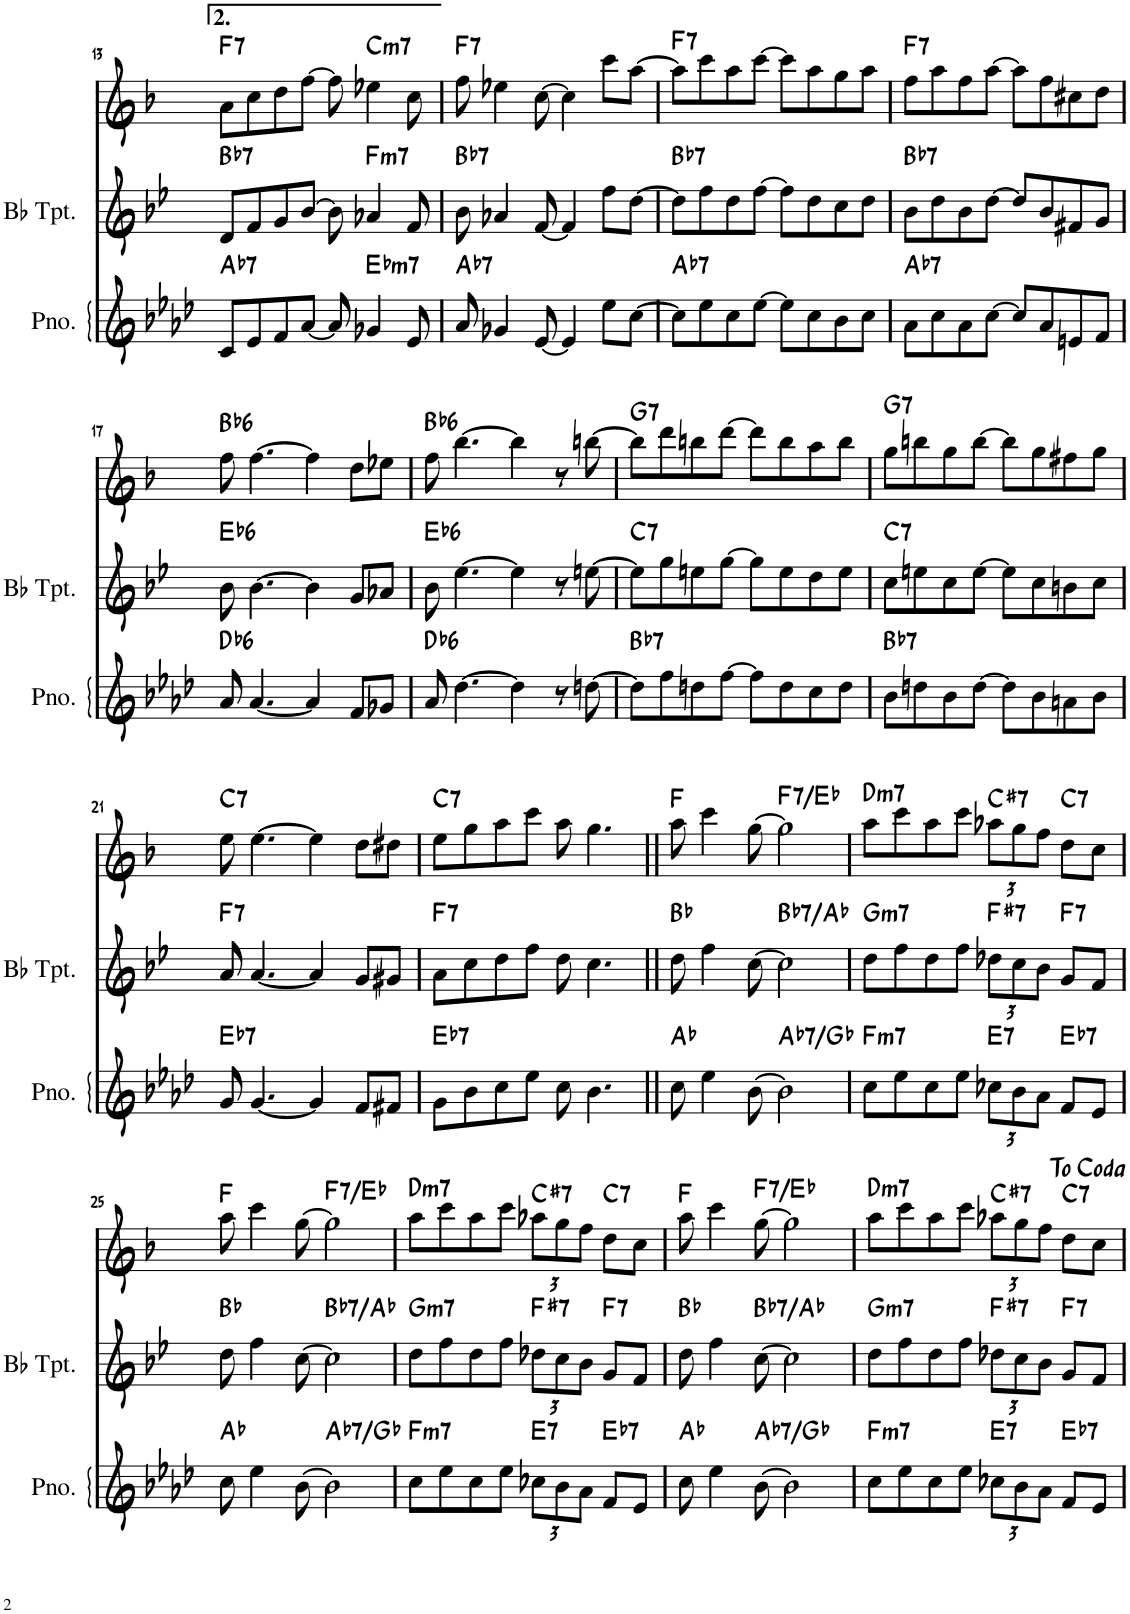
**kern	**harte	**kern	**harte	**kern	**harte
*part3	*part3	*part2	*part2	*part1	*part1
*staff3	*	*staff2	*	*staff1	*
*I"Piano	*	*I"Bb Trumpet	*	*I"Alto Sax	*
*I'Pno.	*	*I'Bb Tpt.	*	*I'Sax	*
!!LO:PB:g=z
*clefG2	*	*clefG2	*	*clefG2	*
*	*	*Trd1c2	*	*Trd5c9	*
*k[b-e-a-d-]	*	*k[b-e-]	*	*k[b-]	*
*M4/4	*	*M4/4	*	*M4/4	*
=13	=13	=13	=13	=13	=13
!	!LO:H:kt=7	!	!LO:H:kt=7	!	!LO:H:kt=7
8c/L	Ab:7	8d/L	Bb:7	8a\L	F:7
8e-/	.	8f/	.	8cc\	.
8f/	.	8g/	.	8dd\	.
[8a-/J	.	[8b-/J	.	[8ff\J	.
8a-/]	.	8b-\]	.	8ff\]	.
!	!LO:H:kt=m7	!	!LO:H:kt=m7	!	!LO:H:kt=m7
4g-X/	Eb:min7	4a-X/	F:min7	4ee-X\	C:min7
8e-/	.	8f/	.	8cc\	.
=14	=14	=14	=14	=14	=14
!	!LO:H:kt=7	!	!LO:H:kt=7	!	!LO:H:kt=7
8a-/	Ab:7	8b-\	Bb:7	8ff\	F:7
4g-X/	.	4a-X/	.	4ee-X\	.
[8e-/	.	[8f/	.	[8cc\	.
4e-/]	.	4f/]	.	4cc\]	.
8ee-\L	.	8ff\L	.	8ccc\L	.
[8cc\J	.	[8dd\J	.	[8aa\J	.
=15	=15	=15	=15	=15	=15
!	!LO:H:kt=7	!	!LO:H:kt=7	!	!LO:H:kt=7
8cc\L]	Ab:7	8dd\L]	Bb:7	8aa\L]	F:7
8ee-\	.	8ff\	.	8ccc\	.
8cc\	.	8dd\	.	8aa\	.
[8ee-\J	.	[8ff\J	.	[8ccc\J	.
8ee-\L]	.	8ff\L]	.	8ccc\L]	.
8cc\	.	8dd\	.	8aa\	.
8b-\	.	8cc\	.	8gg\	.
8cc\J	.	8dd\J	.	8aa\J	.
=16	=16	=16	=16	=16	=16
!	!LO:H:kt=7	!	!LO:H:kt=7	!	!LO:H:kt=7
8a-\L	Ab:7	8b-\L	Bb:7	8ff\L	F:7
8cc\	.	8dd\	.	8aa\	.
8a-\	.	8b-\	.	8ff\	.
[8cc\J	.	[8dd\J	.	[8aa\J	.
8cc/L]	.	8dd/L]	.	8aa\L]	.
8a-/	.	8b-/	.	8ff\	.
8en/	.	8f#X/	.	8cc#X\	.
8f/J	.	8g/J	.	8dd\J	.
!!LO:LB:g=z
=17	=17	=17	=17	=17	=17
!	!LO:H:kt=6	!	!LO:H:kt=6	!	!LO:H:kt=6
8a-/	Db:maj6	8b-\	Eb:maj6	8ff\	Bb:maj6
[4.a-/	.	[4.b-\	.	[4.ff\	.
4a-/]	.	4b-\]	.	4ff\]	.
8f/L	.	8g/L	.	8dd\L	.
8g-X/J	.	8a-X/J	.	8ee-X\J	.
=18	=18	=18	=18	=18	=18
!	!LO:H:kt=6	!	!LO:H:kt=6	!	!LO:H:kt=6
8a-/	Db:maj6	8b-\	Eb:maj6	8ff\	Bb:maj6
[4.dd-\	.	[4.ee-\	.	[4.bb-\	.
4dd-\]	.	4ee-\]	.	4bb-\]	.
8r	.	8r	.	8r	.
[8ddn\	.	[8een\	.	[8bbn\	.
=19	=19	=19	=19	=19	=19
!	!LO:H:kt=7	!	!LO:H:kt=7	!	!LO:H:kt=7
8dd\L]	Bb:7	8ee\L]	C:7	8bb\L]	G:7
8ff\	.	8gg\	.	8ddd\	.
8ddn\	.	8een\	.	8bbn\	.
[8ff\J	.	[8gg\J	.	[8ddd\J	.
8ff\L]	.	8gg\L]	.	8ddd\L]	.
8dd\	.	8ee\	.	8bb\	.
8cc\	.	8dd\	.	8aa\	.
8dd\J	.	8ee\J	.	8bb\J	.
=20	=20	=20	=20	=20	=20
!	!LO:H:kt=7	!	!LO:H:kt=7	!	!LO:H:kt=7
8b-\L	Bb:7	8cc\L	C:7	8gg\L	G:7
8ddn\	.	8een\	.	8bbn\	.
8b-\	.	8cc\	.	8gg\	.
[8dd\J	.	[8ee\J	.	[8bb\J	.
8dd\L]	.	8ee\L]	.	8bb\L]	.
8b-\	.	8cc\	.	8gg\	.
8an\	.	8bn\	.	8ff#X\	.
8b-\J	.	8cc\J	.	8gg\J	.
!!LO:LB:g=z
=21	=21	=21	=21	=21	=21
!	!LO:H:kt=7	!	!LO:H:kt=7	!	!LO:H:kt=7
8g/	Eb:7	8a/	F:7	8ee\	C:7
[4.g/	.	[4.a/	.	[4.ee\	.
4g/]	.	4a/]	.	4ee\]	.
8f/L	.	8g/L	.	8dd\L	.
8f#X/J	.	8g#X/J	.	8dd#X\J	.
=22	=22	=22	=22	=22	=22
!	!LO:H:kt=7	!	!LO:H:kt=7	!	!LO:H:kt=7
8g\L	Eb:7	8a\L	F:7	8ee\L	C:7
8b-\	.	8cc\	.	8gg\	.
8cc\	.	8dd\	.	8aa\	.
8ee-\J	.	8ff\J	.	8ccc\J	.
8cc\	.	8dd\	.	8aa\	.
4.b-\	.	4.cc\	.	4.gg\	.
=23||	=23||	=23||	=23||	=23||	=23||
8cc\	Ab:maj	8dd\	Bb:maj	8aa\	F:maj
4ee-\	.	4ff\	.	4ccc\	.
[8b-\	.	[8cc\	.	[8gg\	.
!	!LO:H:kt=7	!	!LO:H:kt=7	!	!LO:H:kt=7
2b-\]	Ab:7/b7	2cc\]	Bb:7/b7	2gg\]	F:7/b7
=24	=24	=24	=24	=24	=24
!	!LO:H:kt=m7	!	!LO:H:kt=m7	!	!LO:H:kt=m7
8cc\L	F:min7	8dd\L	G:min7	8aa\L	D:min7
8ee-\	.	8ff\	.	8ccc\	.
8cc\	.	8dd\	.	8aa\	.
8ee-\J	.	8ff\J	.	8ccc\J	.
*Xbrackettup	*	*Xbrackettup	*	*Xbrackettup	*
!	!LO:H:kt=7	!	!LO:H:kt=7	!	!LO:H:kt=7
12cc-X\L	E:7	12dd-X\L	F#:7	12aa-X\L	C#:7
12b-\	.	12cc\	.	12gg\	.
12a-\J	.	12b-\J	.	12ff\J	.
!	!LO:H:kt=7	!	!LO:H:kt=7	!	!LO:H:kt=7
8f/L	Eb:7	8g/L	F:7	8dd\L	C:7
8e-/J	.	8f/J	.	8cc\J	.
!!LO:LB:g=z
=25	=25	=25	=25	=25	=25
8cc\	Ab:maj	8dd\	Bb:maj	8aa\	F:maj
4ee-\	.	4ff\	.	4ccc\	.
[8b-\	.	[8cc\	.	[8gg\	.
!	!LO:H:kt=7	!	!LO:H:kt=7	!	!LO:H:kt=7
2b-\]	Ab:7/b7	2cc\]	Bb:7/b7	2gg\]	F:7/b7
=26	=26	=26	=26	=26	=26
!	!LO:H:kt=m7	!	!LO:H:kt=m7	!	!LO:H:kt=m7
8cc\L	F:min7	8dd\L	G:min7	8aa\L	D:min7
8ee-\	.	8ff\	.	8ccc\	.
8cc\	.	8dd\	.	8aa\	.
8ee-\J	.	8ff\J	.	8ccc\J	.
!	!LO:H:kt=7	!	!LO:H:kt=7	!	!LO:H:kt=7
12cc-X\L	E:7	12dd-X\L	F#:7	12aa-X\L	C#:7
12b-\	.	12cc\	.	12gg\	.
12a-\J	.	12b-\J	.	12ff\J	.
!	!LO:H:kt=7	!	!LO:H:kt=7	!	!LO:H:kt=7
8f/L	Eb:7	8g/L	F:7	8dd\L	C:7
8e-/J	.	8f/J	.	8cc\J	.
=27	=27	=27	=27	=27	=27
8cc\	Ab:maj	8dd\	Bb:maj	8aa\	F:maj
4ee-\	.	4ff\	.	4ccc\	.
!	!LO:H:kt=7	!	!LO:H:kt=7	!	!LO:H:kt=7
[8b-\	Ab:7/b7	[8cc\	Bb:7/b7	[8gg\	F:7/b7
2b-\]	.	2cc\]	.	2gg\]	.
=28	=28	=28	=28	=28	=28
!	!LO:H:kt=m7	!	!LO:H:kt=m7	!	!LO:H:kt=m7
8cc\L	F:min7	8dd\L	G:min7	8aa\L	D:min7
8ee-\	.	8ff\	.	8ccc\	.
8cc\	.	8dd\	.	8aa\	.
8ee-\J	.	8ff\J	.	8ccc\J	.
!	!LO:H:kt=7	!	!LO:H:kt=7	!	!LO:H:kt=7
12cc-X\L	E:7	12dd-X\L	F#:7	12aa-X\L	C#:7
12b-\	.	12cc\	.	12gg\	.
12a-\J	.	12b-\J	.	12ff\J	.
!	!LO:H:kt=7	!	!LO:H:kt=7	!	!LO:H:kt=7
8f/L	Eb:7	8g/L	F:7	8dd\L	C:7
8e-/J	.	8f/J	.	8cc\J	.
=	=	=	=	=	=
*-	*-	*-	*-	*-	*-
